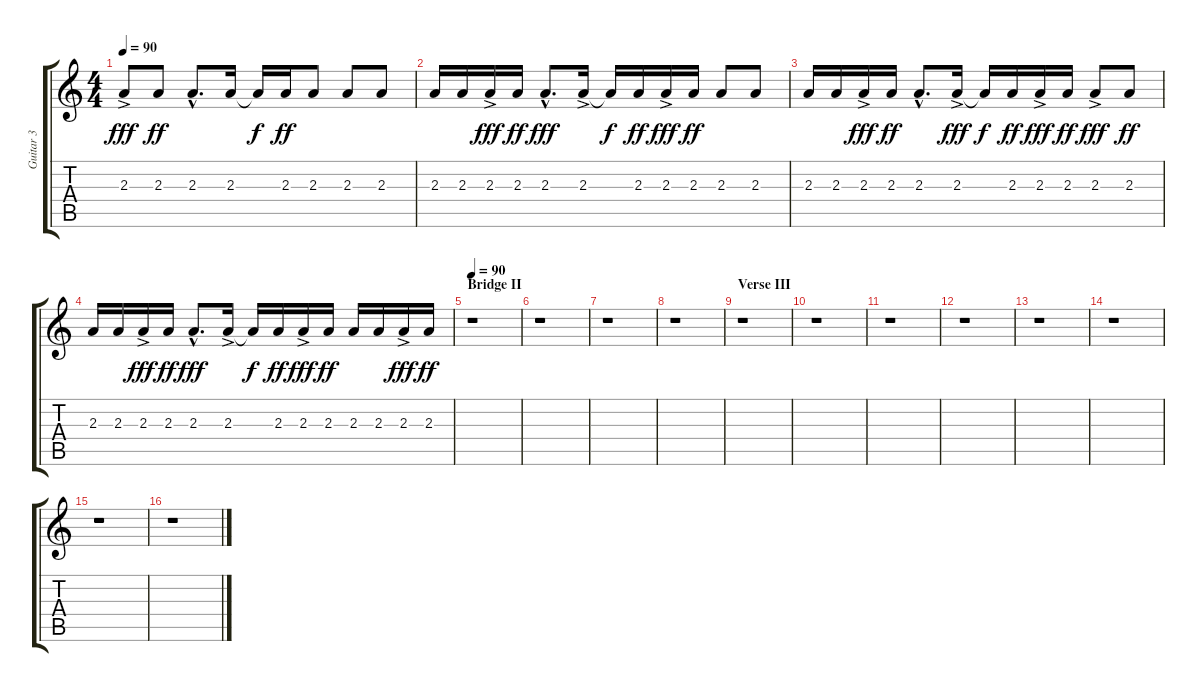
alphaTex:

\track ("Guitar 3" "Guitar 3") {instrument overdrivenguitar}
\staff {score tabs}
\tuning (E4 B3 G3 D3 A2 E2) {hide}
\ts (4 4)
\tempo 90
\clef g2
\ks c
2.3{ac}.8{dy fff volume 10 balance 8} 2.3.8{dy ff} 2.3{hac}.8{d} 2.3.16 2.3{t}.16{dy f} 2.3.16{dy ff} 2.3.8 2.3.8 2.3.8 |
2.3.16 2.3.16 2.3{ac}.16{dy fff} 2.3.16{dy ff} 2.3{hac}.8{d dy fff} 2.3{ac}.16 2.3{t}.16{dy f} 2.3.16{dy ff} 2.3{ac}.16{dy fff} 2.3.16{dy ff} 2.3.8 2.3.8 |
2.3.16 2.3.16 2.3{ac}.16{dy fff} 2.3.16{dy ff} 2.3{hac}.8{d} 2.3{ac}.16{dy fff} 2.3{t}.16{dy f} 2.3.16{dy ff} 2.3{ac}.16{dy fff} 2.3.16{dy ff} 2.3{ac}.8{dy fff} 2.3.8{dy ff} |
2.3.16 2.3.16 2.3{ac}.16{dy fff} 2.3.16{dy ff} 2.3{hac}.8{d dy fff} 2.3{ac}.16 2.3{t}.16{dy f} 2.3.16{dy ff} 2.3{ac}.16{dy fff} 2.3.16{dy ff} 2.3.16 2.3.16 2.3{ac}.16{dy fff} 2.3.16{dy ff} |
\section ("" "Bridge II")
\tempo 90
r.1 |
r.1 |
r.1 |
r.1 |
\section ("" "Verse III")
r.1 |
r.1 |
r.1 |
r.1 |
r.1 |
r.1 |
r.1 |
r.1
